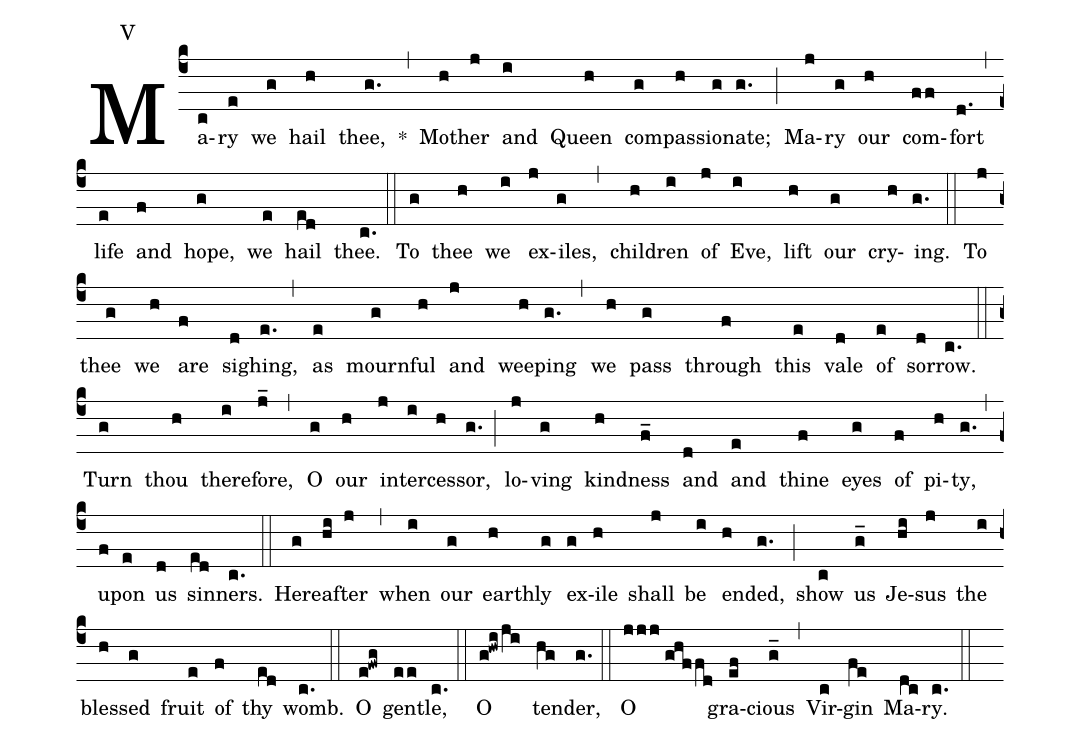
annotation: V;
%%
(c4) Ma(c)ry(e) we(g) hail(h) thee,(g.) *(,) Mo(h)ther(j) and(i) Queen(h) com(g)pass(h)ion(g)ate;(g.) (;)
Ma(j)ry(g) our(h) com(ff)fort(d.) (,) life(e) and(f) hope,(g) we(e) hail(ed) thee.(c.) (::)
To(g) thee(h) we(i) ex(j)iles,(g) (,) chil(h)dren(i) of(j) Eve,(i) lift(h) our(g) cry(h)ing.(g.) (::)

To(j) thee(g) we(h) are(f) sigh(d)ing,(e.) (,)
as(e) mourn(g)ful(h) and(j) weep(h)ing(g.) (,)
we(h) pass(g) through(f) this(e) vale(d) of(e) sor(d)row.(c.) (::)

Turn(g) thou(h) there(i)fore,(j_) (,)
O(g) our(h) in(j)ter(i)cess(h)or,(g.) (;)
lo(j)ving(g) kind(h)ness(f_) and(d) and(e) thine(f) eyes(g) of(f) pi(h)ty,(g.) (,)
up(f)on(e) us(d) sin(ed)ners.(c.) (::)

Here(g)after(hi j) (,) when(i) our(g) earth(h)ly(g) ex(g)ile(h) shall(j) be(i) end(h)ed,(g.) (;)
show(c) us(g_) Je(hi)-sus(j) the(i) bless(h)ed(g) fruit(e) of(f) thy(ed) womb.(c.) (::)

O(e!fwg) gen(ee)tle,(c.) (::)
O(g!hwi/ji) ten(hg)der,(g.) (::)
O(jjj//ghffd) gra(ef)-cious(g_) (,)
Vir(c)gin(fe) Ma(dc)ry.(c.) (::)
